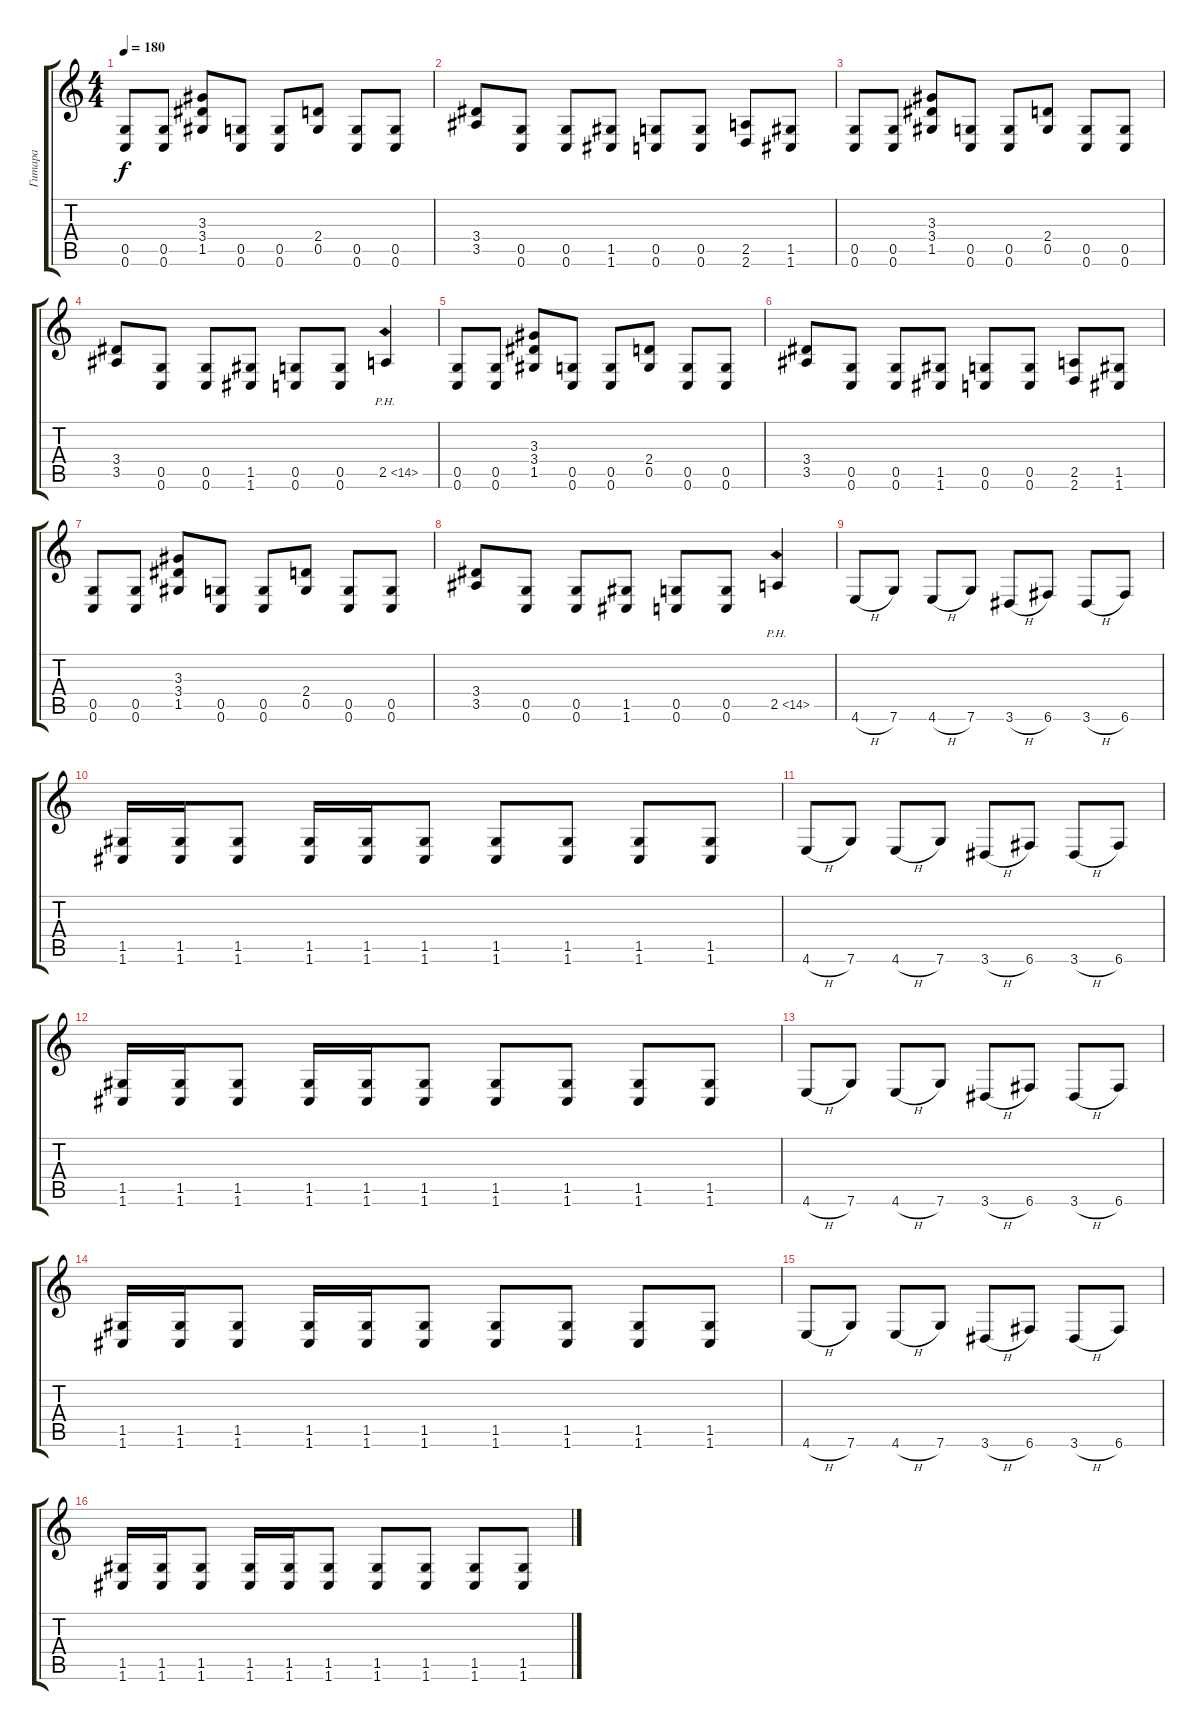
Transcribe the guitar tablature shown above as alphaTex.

\track ("Гитара" "Гитара") {instrument overdrivenguitar}
\staff {score tabs}
\tuning (D4 A3 F3 C3 G2 C2) {hide}
\ts (4 4)
\tempo 180
\clef g2
\ks c
(0.5 0.6).8{dy f} (0.5 0.6).8 (3.3 3.4 1.5).8 (0.5 0.6).8 (0.5 0.6).8 (2.4 0.5).8 (0.5 0.6).8 (0.5 0.6).8 |
(3.4 3.5).8 (0.5 0.6).8 (0.5 0.6).8 (1.5 1.6).8 (0.5 0.6).8 (0.5 0.6).8 (2.5 2.6).8 (1.5 1.6).8 |
(0.5 0.6).8 (0.5 0.6).8 (3.3 3.4 1.5).8 (0.5 0.6).8 (0.5 0.6).8 (2.4 0.5).8 (0.5 0.6).8 (0.5 0.6).8 |
(3.4 3.5).8 (0.5 0.6).8 (0.5 0.6).8 (1.5 1.6).8 (0.5 0.6).8 (0.5 0.6).8 2.5{ph 12}.4 |
(0.5 0.6).8 (0.5 0.6).8 (3.3 3.4 1.5).8 (0.5 0.6).8 (0.5 0.6).8 (2.4 0.5).8 (0.5 0.6).8 (0.5 0.6).8 |
(3.4 3.5).8 (0.5 0.6).8 (0.5 0.6).8 (1.5 1.6).8 (0.5 0.6).8 (0.5 0.6).8 (2.5 2.6).8 (1.5 1.6).8 |
(0.5 0.6).8 (0.5 0.6).8 (3.3 3.4 1.5).8 (0.5 0.6).8 (0.5 0.6).8 (2.4 0.5).8 (0.5 0.6).8 (0.5 0.6).8 |
(3.4 3.5).8 (0.5 0.6).8 (0.5 0.6).8 (1.5 1.6).8 (0.5 0.6).8 (0.5 0.6).8 2.5{ph 12}.4 |
4.6{h}.8 7.6.8 4.6{h}.8 7.6.8 3.6{h}.8 6.6.8 3.6{h}.8 6.6.8 |
(1.5 1.6).16 (1.5 1.6).16 (1.5 1.6).8 (1.5 1.6).16 (1.5 1.6).16 (1.5 1.6).8 (1.5 1.6).8 (1.5 1.6).8 (1.5 1.6).8 (1.5 1.6).8 |
4.6{h}.8 7.6.8 4.6{h}.8 7.6.8 3.6{h}.8 6.6.8 3.6{h}.8 6.6.8 |
(1.5 1.6).16 (1.5 1.6).16 (1.5 1.6).8 (1.5 1.6).16 (1.5 1.6).16 (1.5 1.6).8 (1.5 1.6).8 (1.5 1.6).8 (1.5 1.6).8 (1.5 1.6).8 |
4.6{h}.8 7.6.8 4.6{h}.8 7.6.8 3.6{h}.8 6.6.8 3.6{h}.8 6.6.8 |
(1.5 1.6).16 (1.5 1.6).16 (1.5 1.6).8 (1.5 1.6).16 (1.5 1.6).16 (1.5 1.6).8 (1.5 1.6).8 (1.5 1.6).8 (1.5 1.6).8 (1.5 1.6).8 |
4.6{h}.8 7.6.8 4.6{h}.8 7.6.8 3.6{h}.8 6.6.8 3.6{h}.8 6.6.8 |
(1.5 1.6).16 (1.5 1.6).16 (1.5 1.6).8 (1.5 1.6).16 (1.5 1.6).16 (1.5 1.6).8 (1.5 1.6).8 (1.5 1.6).8 (1.5 1.6).8 (1.5 1.6).8
